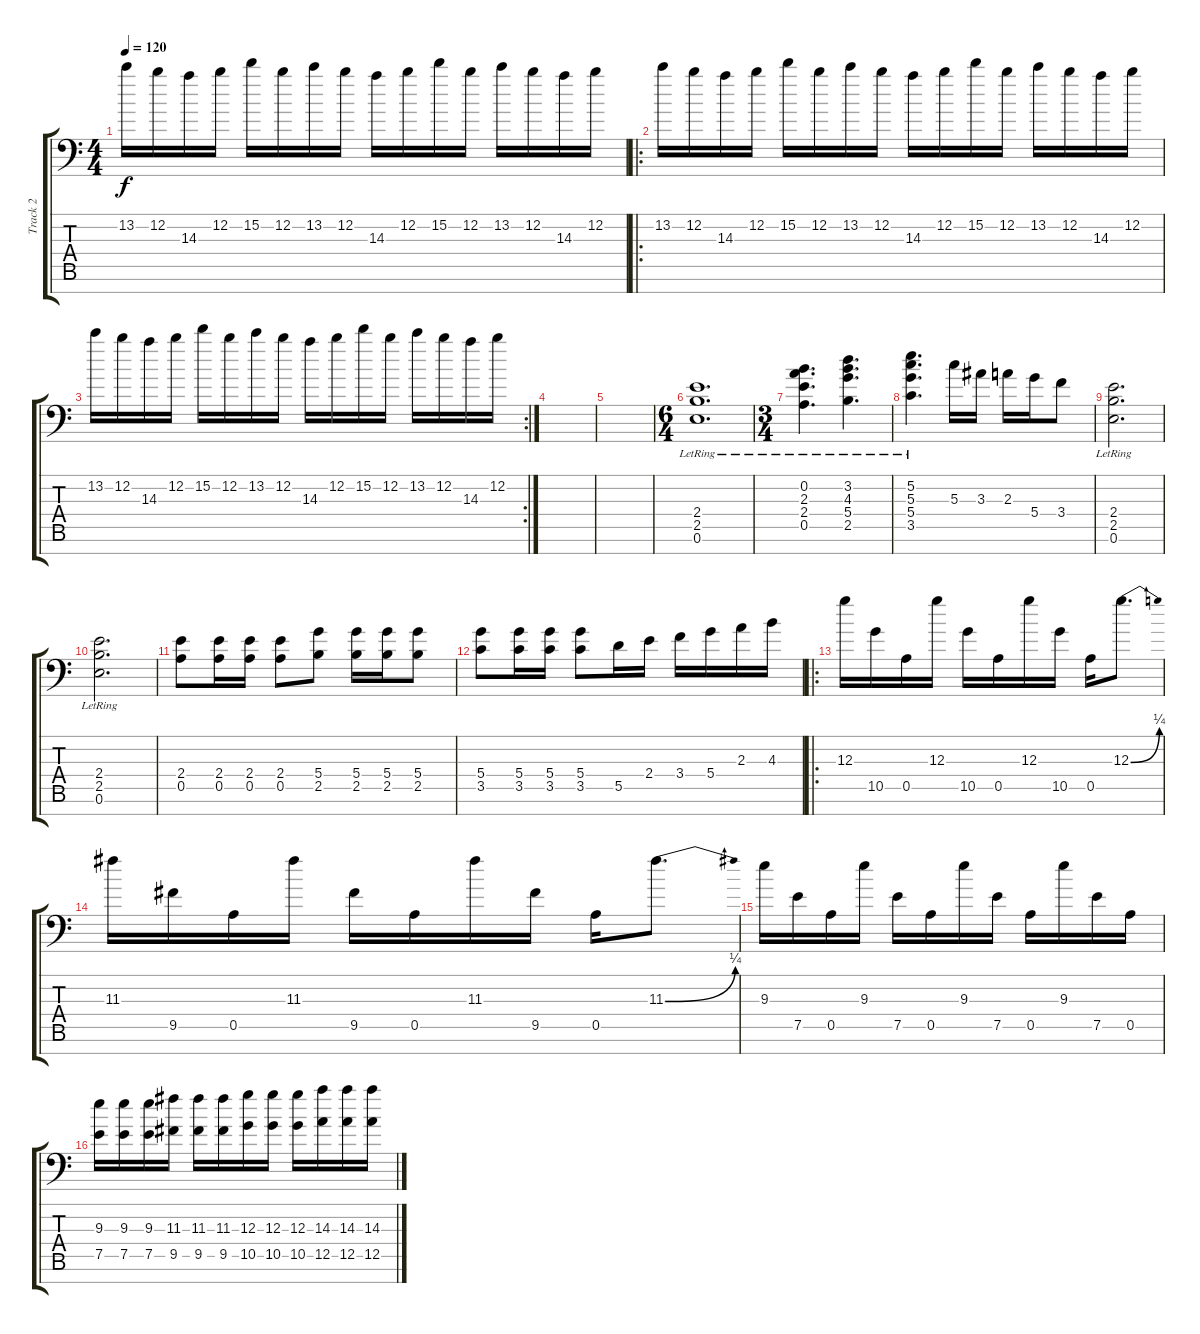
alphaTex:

\track ("Track 2" "Track 2") {instrument distortionguitar}
\staff {score tabs}
\tuning (E4 B3 G3 D3 A2 E2 A1) {hide}
\ts (4 4)
\tempo 120
\clef f4
\ks c
13.2.16{dy f} 12.2.16 14.3.16 12.2.16 15.2.16 12.2.16 13.2.16 12.2.16 14.3.16 12.2.16 15.2.16 12.2.16 13.2.16 12.2.16 14.3.16 12.2.16 |
\ro
13.2.16 12.2.16 14.3.16 12.2.16 15.2.16 12.2.16 13.2.16 12.2.16 14.3.16 12.2.16 15.2.16 12.2.16 13.2.16 12.2.16 14.3.16 12.2.16 |
\rc 2
13.2.16 12.2.16 14.3.16 12.2.16 15.2.16 12.2.16 13.2.16 12.2.16 14.3.16 12.2.16 15.2.16 12.2.16 13.2.16 12.2.16 14.3.16 12.2.16 |
|
|
\ts (6 4)
(2.4{lr} 2.5{lr} 0.6{lr}).1{d} |
\ts (3 4)
(0.2 2.3 2.4{lr} 0.5{lr}).4{d} (3.2 4.3 5.4{lr} 2.5{lr}).4{d} |
(5.2 5.3 5.4{lr} 3.5{lr}).4{d} 5.3.16 3.3.16 2.3.16 5.4.16 3.4.8 |
(2.4{lr} 2.5{lr} 0.6{lr}).2{d} |
(2.4{lr} 2.5 0.6).2{d} |
(2.4 0.5).8 (2.4 0.5).16 (2.4 0.5).16 (2.4 0.5).8 (5.4 2.5).8 (5.4 2.5).16 (5.4 2.5).16 (5.4 2.5).8 |
(5.4 3.5).8 (5.4 3.5).16 (5.4 3.5).16 (5.4 3.5).8 5.5.16 2.4.16 3.4.16 5.4.16 2.3.16 4.3.16 |
\ro
12.3.16 10.5.16 0.5.16 12.3.16 10.5.16 0.5.16 12.3.16 10.5.16 0.5.16 12.3{be (bend 0 0 60 1)}.8{d} |
11.3.16 9.5.16 0.5.16 11.3.16 9.5.16 0.5.16 11.3.16 9.5.16 0.5.16 11.3{be (bend 0 0 60 1)}.8{d} |
9.3.16 7.5.16 0.5.16 9.3.16 7.5.16 0.5.16 9.3.16 7.5.16 0.5.16 9.3.16 7.5.16 0.5.16 |
(9.3 7.5).16 (9.3 7.5).16 (9.3 7.5).16 (11.3 9.5).16 (11.3 9.5).16 (11.3 9.5).16 (12.3 10.5).16 (12.3 10.5).16 (12.3 10.5).16 (14.3 12.5).16 (14.3 12.5).16 (14.3 12.5).16
